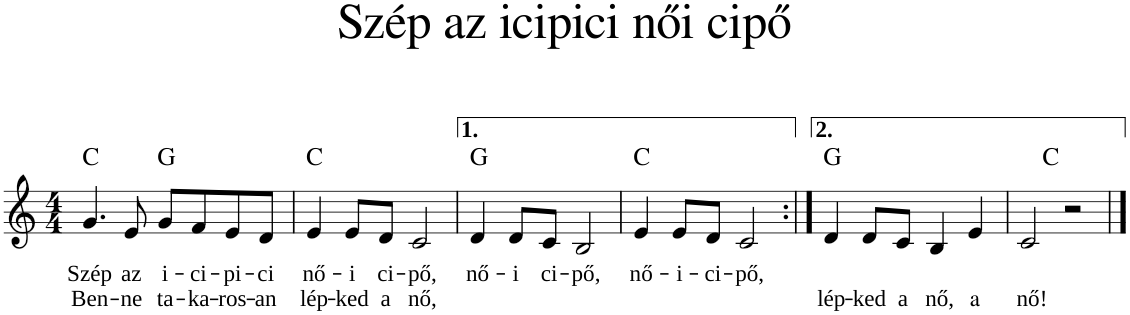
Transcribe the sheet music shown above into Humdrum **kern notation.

**kern	**text	**text	**harte
*part1	*part1	*part1	*part1
*staff1	*staff1	*staff1	*
*I"Piano	*	*	*
*I'Pno.	*	*	*
*clefG2	*	*	*
*k[]	*	*	*
*M4/4	*	*	*
=1	=1	=1	=1
!	!LO:LY:b	!LO:LY:b	!
4.g/	Szép	Ben-	C:maj
!	!LO:LY:b	!LO:LY:b	!
8e/	az	-ne	.
!	!LO:LY:b	!LO:LY:b	!
8g/L	i-	ta-	G:maj
!	!LO:LY:b	!LO:LY:b	!
8f/	-ci-	-ka-	.
!	!LO:LY:b	!LO:LY:b	!
8e/	-pi-	-ros-	.
!	!LO:LY:b	!LO:LY:b	!
8d/J	-ci	-an	.
=2	=2	=2	=2
!	!LO:LY:b	!LO:LY:b	!
4e/	nő-	lép-	C:maj
!	!LO:LY:b	!LO:LY:b	!
8e/L	-i	-ked	.
!	!LO:LY:b	!LO:LY:b	!
8d/J	ci-	a	.
!	!LO:LY:b	!LO:LY:b	!
2c/	-pő,	nő,	.
=3	=3	=3	=3
!	!LO:LY:b	!	!
4d/	nő-	.	G:maj
!	!LO:LY:b	!	!
8d/L	-i	.	.
!	!LO:LY:b	!	!
8c/J	ci-	.	.
!	!LO:LY:b	!	!
2B/	-pő,	.	.
=4	=4	=4	=4
!	!LO:LY:b	!	!
4e/	nő-	.	C:maj
!	!LO:LY:b	!	!
8e/L	-i-	.	.
!	!LO:LY:b	!	!
8d/J	-ci-	.	.
!	!LO:LY:b	!	!
2c/	-pő,	.	.
=5:|!	=5:|!	=5:|!	=5:|!
!	!	!LO:LY:b	!
4d/	.	lép-	G:maj
!	!	!LO:LY:b	!
8d/L	.	-ked	.
!	!	!LO:LY:b	!
8c/J	.	a	.
!	!	!LO:LY:b	!
4B/	.	nő,	.
!	!	!LO:LY:b	!
4e/	.	a	.
=6	=6	=6	=6
!	!	!LO:LY:b	!
*^	*	*	*
2c/	4ryy	.	nő!	.
.	2.ryy	.	.	C:maj
2r	.	.	.	.
*v	*v	*	*	*
==	==	==	==
*-	*-	*-	*-
